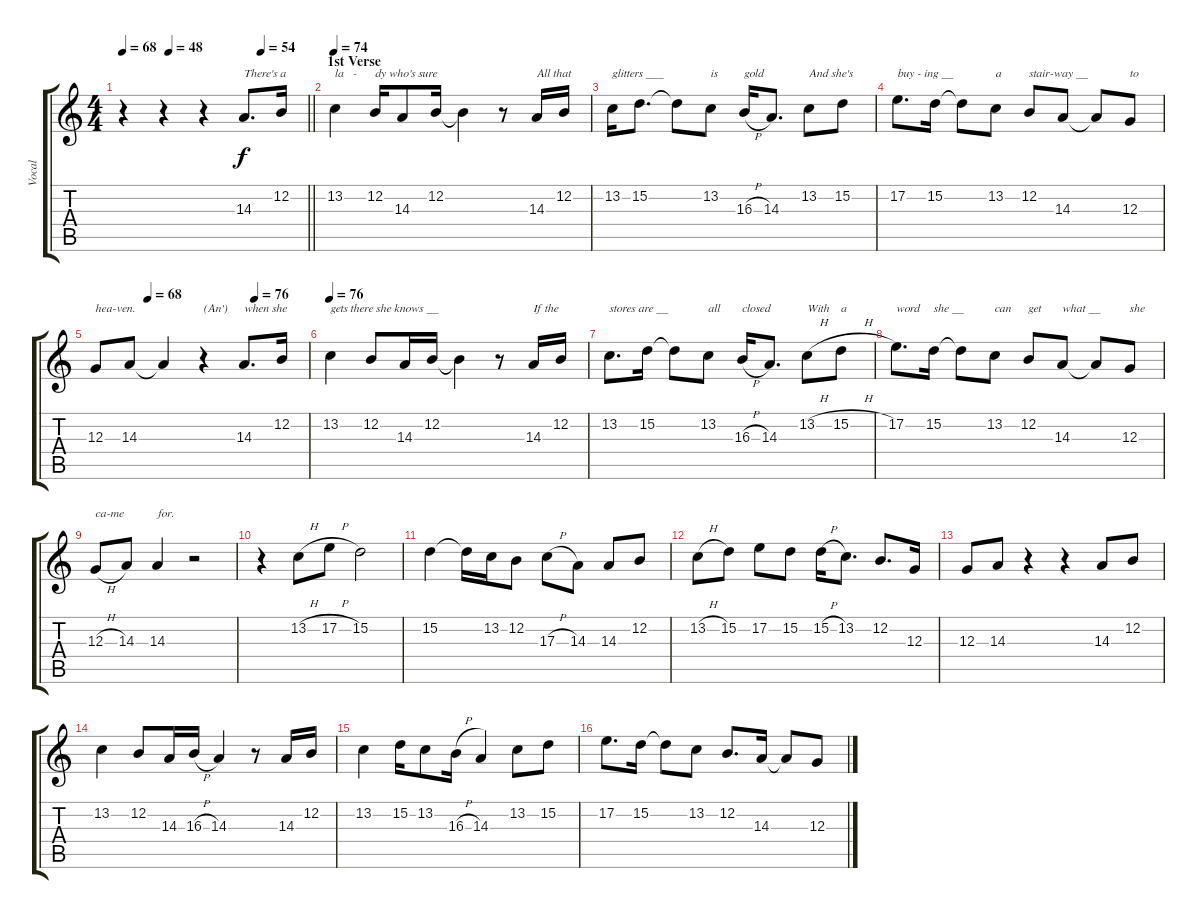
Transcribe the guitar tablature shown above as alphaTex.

\track ("Vocal" "Vocal") {instrument flute}
\staff {score tabs}
\tuning (E4 B3 G3 D3 A2 E2) {hide}
\ts (4 4)
\tempo 68
\tempo (48 0.25)
\tempo (54 0.75)
\clef g2
\barLineRight lightlight
\ks c
r.4{dy f} r.4 r.4 14.3.8{d txt "There's a"} 12.2.16 |
\section ("" "1st Verse")
\tempo 74
13.2.4{txt "la   -"} 12.2.16{txt "dy who's sure"} 14.3.8 12.2.16 12.2{t}.4 r.8 14.3.16{txt "All that"} 12.2.16 |
13.2.16{txt "glitters ___"} 15.2.8{d} 15.2{t}.8 13.2.8{txt "is"} 16.3{h}.16{txt "gold"} 14.3.8{d} 13.2.8{txt "And she's"} 15.2.8 |
17.2.8{d txt "buy - ing __"} 15.2.16 15.2{t}.8 13.2.8{txt "a"} 12.2.8{txt "stair-way __"} 14.3.8 14.3{t}.8 12.3.8{txt "to"} |
\tempo (68 0.25)
\tempo (76 0.75)
12.3.8{txt "hea-ven."} 14.3.8 14.3{t}.4 r.4{txt "(An')"} 14.3.8{d txt "when she"} 12.2.16 |
\tempo 76
13.2.4{txt "gets there she knows __"} 12.2.8 14.3.16 12.2.16 12.2{t}.4 r.8 14.3.16{txt "If the"} 12.2.16 |
13.2.8{d txt "stores are __"} 15.2.16 15.2{t}.8 13.2.8{txt "all"} 16.3{h}.16{txt "closed"} 14.3.8{d} 13.2{h}.8{txt "With"} 15.2{h}.8{txt "a"} |
17.2.8{d txt "word"} 15.2.16{txt "she __"} 15.2{t}.8 13.2.8{txt "can"} 12.2.8{txt "get"} 14.3.8{txt "what __"} 14.3{t}.8 12.3.8{txt "she"} |
12.3{h}.8{txt "ca-me"} 14.3.8 14.3.4{txt "for."} r.2 |
r.4 13.2{h}.8 17.2{h}.8 15.2.2 |
15.2.4 15.2{t}.16 13.2.16 12.2.8 17.3{h}.8 14.3.8 14.3.8 12.2.8 |
13.2{h}.8 15.2.8 17.2.8 15.2.8 15.2{h}.16 13.2.8{d} 12.2.8{d} 12.3.16 |
12.3.8 14.3.8 r.4 r.4 14.3.8 12.2.8 |
13.2.4 12.2.8 14.3.16 16.3{h}.16 14.3.4 r.8 14.3.16 12.2.16 |
13.2.4 15.2.16 13.2.8 16.3{h}.16 14.3.4 13.2.8 15.2.8 |
17.2.8{d} 15.2.16 15.2{t}.8 13.2.8 12.2.8{d} 14.3.16 14.3{t}.8 12.3.8
